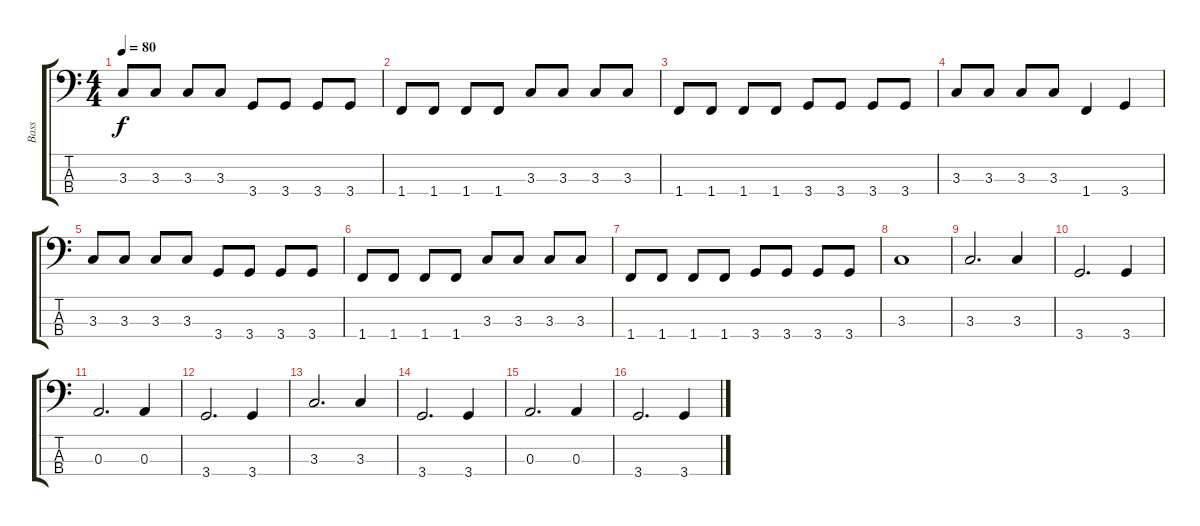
\track ("Bass" "Bass") {instrument electricbassfinger}
\staff {score tabs}
\tuning (G2 D2 A1 E1) {hide}
\ts (4 4)
\tempo 80
\clef f4
\ks c
3.3.8{dy f} 3.3.8 3.3.8 3.3.8 3.4.8 3.4.8 3.4.8 3.4.8 |
1.4.8 1.4.8 1.4.8 1.4.8 3.3.8 3.3.8 3.3.8 3.3.8 |
1.4.8 1.4.8 1.4.8 1.4.8 3.4.8 3.4.8 3.4.8 3.4.8 |
3.3.8 3.3.8 3.3.8 3.3.8 1.4.4 3.4.4 |
3.3.8 3.3.8 3.3.8 3.3.8 3.4.8 3.4.8 3.4.8 3.4.8 |
1.4.8 1.4.8 1.4.8 1.4.8 3.3.8 3.3.8 3.3.8 3.3.8 |
1.4.8 1.4.8 1.4.8 1.4.8 3.4.8 3.4.8 3.4.8 3.4.8 |
3.3.1 |
3.3.2{d} 3.3.4 |
3.4.2{d} 3.4.4 |
0.3.2{d} 0.3.4 |
3.4.2{d} 3.4.4 |
3.3.2{d} 3.3.4 |
3.4.2{d} 3.4.4 |
0.3.2{d} 0.3.4 |
3.4.2{d} 3.4.4
